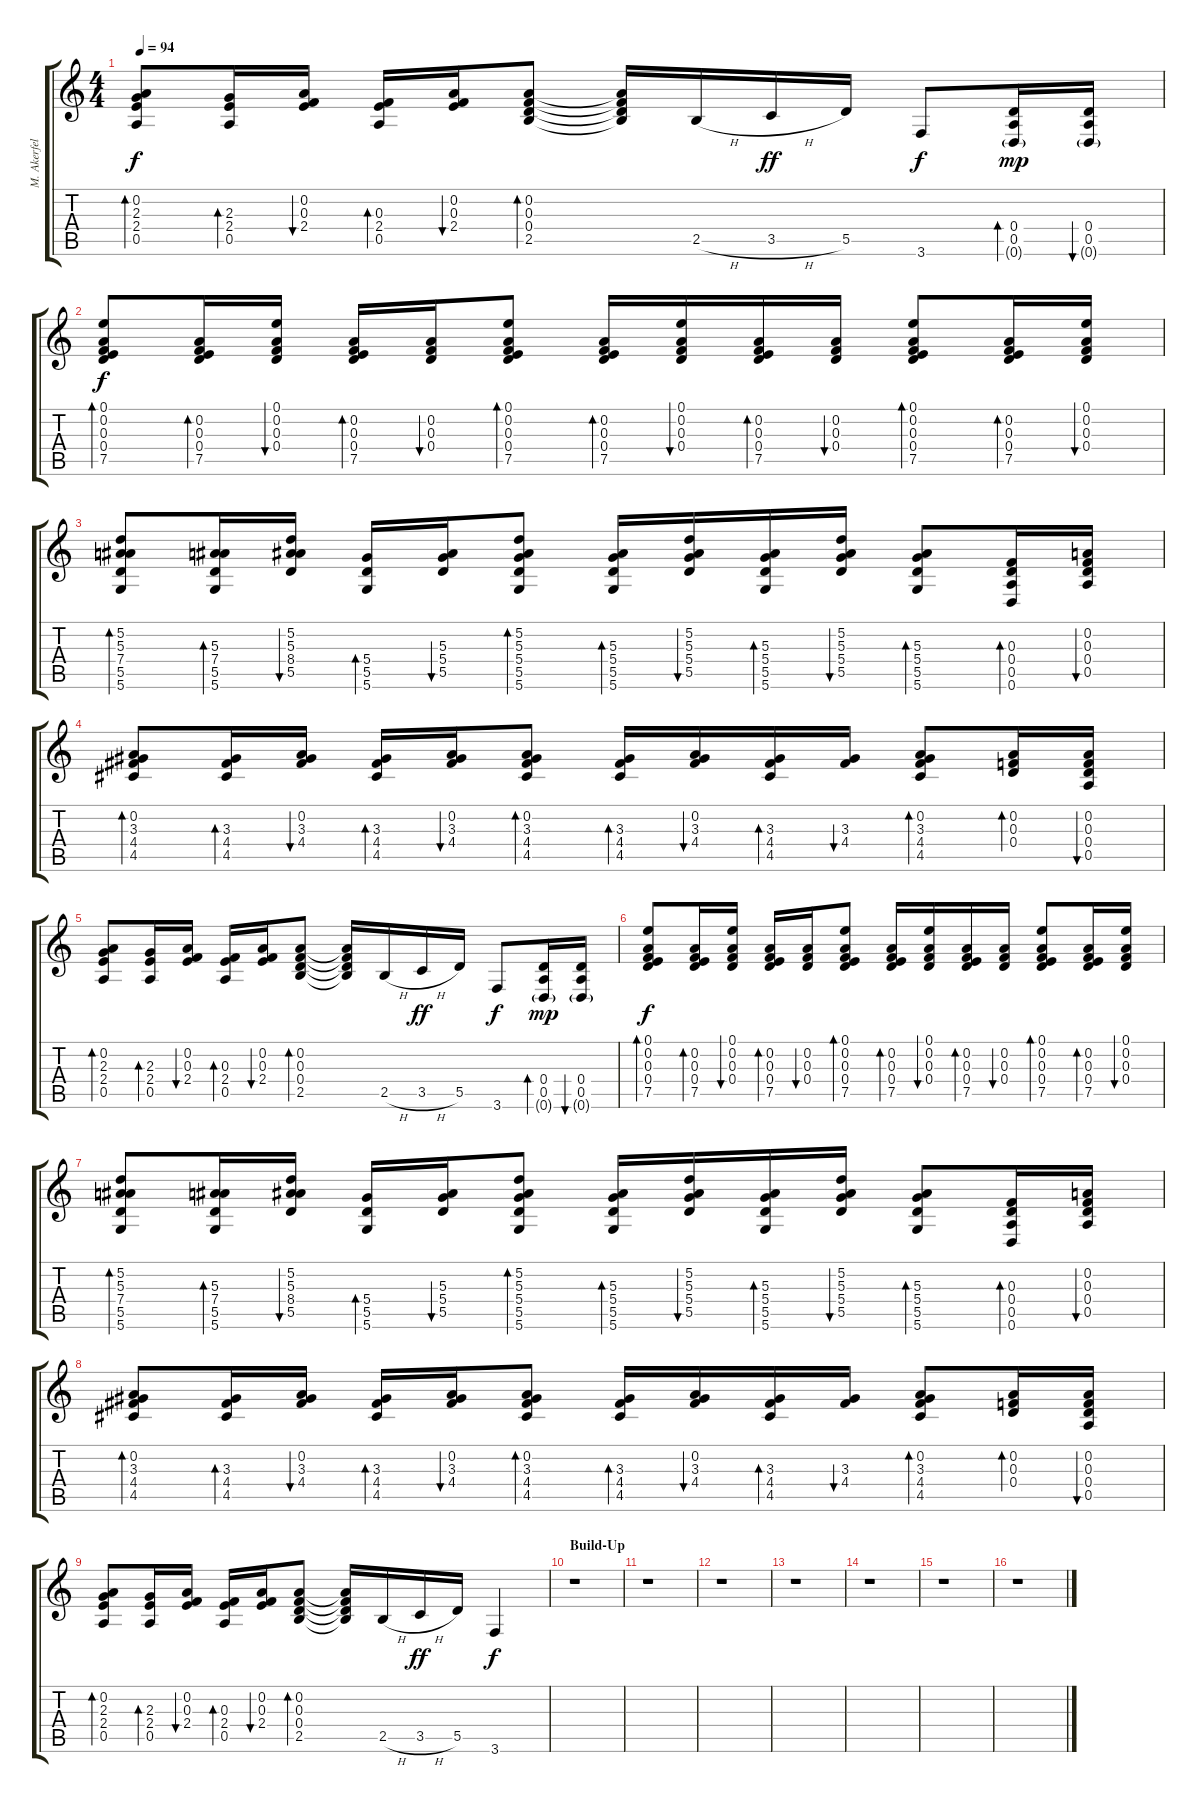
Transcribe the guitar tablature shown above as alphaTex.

\track ("M. Akerfeldt (Acoustic)" "M. Akerfel") {instrument acousticguitarsteel}
\staff {score tabs}
\tuning (E4 A3 F3 D3 A2 D2) {hide}
\ts (4 4)
\tempo 94
\clef g2
\ks c
(0.2 2.3 2.4 0.5).8{bd 30 dy f} (2.3 2.4 0.5).16{bd 30} (0.2 0.3 2.4).16{bu 30} (0.3 2.4 0.5).16{bd 30} (0.2 0.3 2.4).16{bu 30} (0.2 0.3 0.4 2.5).8{bd 30} (0.2{t} 0.3{t} 0.4{t} 2.5{t}).16 2.5{h}.16 3.5{h}.16{dy ff} 5.5.16 3.6.8{dy f} (0.4 0.5 0.6{g}).16{bd 30 dy mp} (0.4 0.5 0.6{g}).16{bu 30} |
(0.1 0.2 0.3 0.4 7.5).8{bd 30 dy f} (0.2 0.3 0.4 7.5).16{bd 30} (0.1 0.2 0.3 0.4).16{bu 30} (0.2 0.3 0.4 7.5).16{bd 30} (0.2 0.3 0.4).16{bu 30} (0.1 0.2 0.3 0.4 7.5).8{bd 30} (0.2 0.3 0.4 7.5).16{bd 30} (0.1 0.2 0.3 0.4).16{bu 30} (0.2 0.3 0.4 7.5).16{bd 30} (0.2 0.3 0.4).16{bu 30} (0.1 0.2 0.3 0.4 7.5).8{bd 30} (0.2 0.3 0.4 7.5).16{bd 30} (0.1 0.2 0.3 0.4).16{bu 30} |
(5.2 5.3 7.4 5.5 5.6).8{bd 30} (5.3 7.4 5.5 5.6).16{bd 30} (5.2 5.3 8.4 5.5).16{bu 30} (5.4 5.5 5.6).16{bd 30} (5.3 5.4 5.5).16{bu 30} (5.2 5.3 5.4 5.5 5.6).8{bd 30} (5.3 5.4 5.5 5.6).16{bd 30} (5.2 5.3 5.4 5.5).16{bu 30} (5.3 5.4 5.5 5.6).16{bd 30} (5.2 5.3 5.4 5.5).16{bu 30} (5.3 5.4 5.5 5.6).8{bd 30} (0.3 0.4 0.5 0.6).16{bd 30} (0.2 0.3 0.4 0.5).16{bu 30} |
(0.2 3.3 4.4 4.5).8{bd 30} (3.3 4.4 4.5).16{bd 30} (0.2 3.3 4.4).16{bu 30} (3.3 4.4 4.5).16{bd 30} (0.2 3.3 4.4).16{bu 30} (0.2 3.3 4.4 4.5).8{bd 30} (3.3 4.4 4.5).16{bd 30} (0.2 3.3 4.4).16{bu 30} (3.3 4.4 4.5).16{bd 30} (3.3 4.4).16{bu 30} (0.2 3.3 4.4 4.5).8{bd 30} (0.2 0.3 0.4).16{bd 30} (0.2 0.3 0.4 0.5).16{bu 30} |
(0.2 2.3 2.4 0.5).8{bd 30} (2.3 2.4 0.5).16{bd 30} (0.2 0.3 2.4).16{bu 30} (0.3 2.4 0.5).16{bd 30} (0.2 0.3 2.4).16{bu 30} (0.2 0.3 0.4 2.5).8{bd 30} (0.2{t} 0.3{t} 0.4{t} 2.5{t}).16 2.5{h}.16 3.5{h}.16{dy ff} 5.5.16 3.6.8{dy f} (0.4 0.5 0.6{g}).16{bd 30 dy mp} (0.4 0.5 0.6{g}).16{bu 30} |
(0.1 0.2 0.3 0.4 7.5).8{bd 30 dy f} (0.2 0.3 0.4 7.5).16{bd 30} (0.1 0.2 0.3 0.4).16{bu 30} (0.2 0.3 0.4 7.5).16{bd 30} (0.2 0.3 0.4).16{bu 30} (0.1 0.2 0.3 0.4 7.5).8{bd 30} (0.2 0.3 0.4 7.5).16{bd 30} (0.1 0.2 0.3 0.4).16{bu 30} (0.2 0.3 0.4 7.5).16{bd 30} (0.2 0.3 0.4).16{bu 30} (0.1 0.2 0.3 0.4 7.5).8{bd 30} (0.2 0.3 0.4 7.5).16{bd 30} (0.1 0.2 0.3 0.4).16{bu 30} |
(5.2 5.3 7.4 5.5 5.6).8{bd 30} (5.3 7.4 5.5 5.6).16{bd 30} (5.2 5.3 8.4 5.5).16{bu 30} (5.4 5.5 5.6).16{bd 30} (5.3 5.4 5.5).16{bu 30} (5.2 5.3 5.4 5.5 5.6).8{bd 30} (5.3 5.4 5.5 5.6).16{bd 30} (5.2 5.3 5.4 5.5).16{bu 30} (5.3 5.4 5.5 5.6).16{bd 30} (5.2 5.3 5.4 5.5).16{bu 30} (5.3 5.4 5.5 5.6).8{bd 30} (0.3 0.4 0.5 0.6).16{bd 30} (0.2 0.3 0.4 0.5).16{bu 30} |
(0.2 3.3 4.4 4.5).8{bd 30} (3.3 4.4 4.5).16{bd 30} (0.2 3.3 4.4).16{bu 30} (3.3 4.4 4.5).16{bd 30} (0.2 3.3 4.4).16{bu 30} (0.2 3.3 4.4 4.5).8{bd 30} (3.3 4.4 4.5).16{bd 30} (0.2 3.3 4.4).16{bu 30} (3.3 4.4 4.5).16{bd 30} (3.3 4.4).16{bu 30} (0.2 3.3 4.4 4.5).8{bd 30} (0.2 0.3 0.4).16{bd 30} (0.2 0.3 0.4 0.5).16{bu 30} |
(0.2 2.3 2.4 0.5).8{bd 30} (2.3 2.4 0.5).16{bd 30} (0.2 0.3 2.4).16{bu 30} (0.3 2.4 0.5).16{bd 30} (0.2 0.3 2.4).16{bu 30} (0.2 0.3 0.4 2.5).8{bd 30} (0.2{t} 0.3{t} 0.4{t} 2.5{t}).16 2.5{h}.16 3.5{h}.16{dy ff} 5.5.16 3.6.4{dy f} |
\section ("" "Build-Up")
r.1 |
r.1 |
r.1 |
r.1 |
r.1 |
r.1 |
r.1
